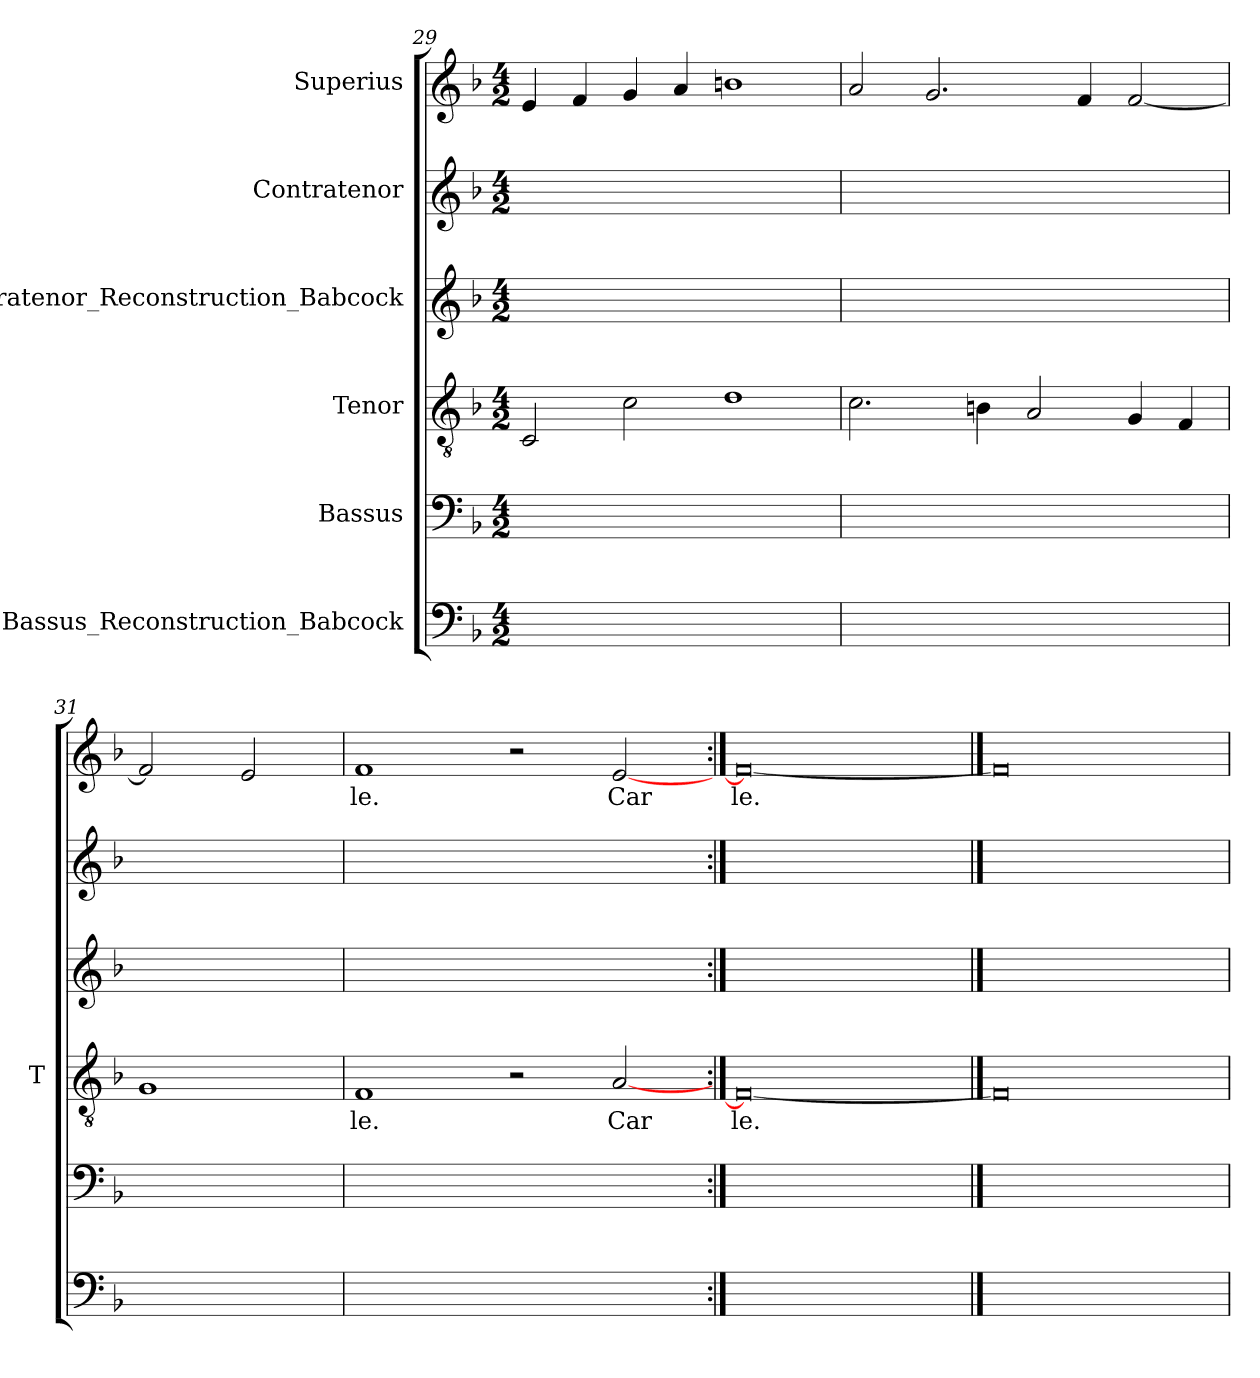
**kern	**kern	**kern	**text	**kern	**kern	**kern	**text
*part6	*part5	*part4	*part4	*part3	*part2	*part1	*part1
*staff6	*staff5	*staff4	*staff4	*staff3	*staff2	*staff1	*staff1
*I"Bassus_Reconstruction_Babcock	*I"Bassus	*I"Tenor	*	*I"Contratenor_Reconstruction_Babcock	*I"Contratenor	*I"Superius	*
*	*	*I'T	*	*	*	*	*
*clefF4	*clefF4	*clefGv2	*	*clefG2	*clefG2	*clefG2	*
*k[b-]	*k[b-]	*k[b-]	*	*k[b-]	*k[b-]	*k[b-]	*
*M4/2	*M4/2	*M4/2	*	*M4/2	*M4/2	*M4/2	*
=29	=29	=29	=29	=29	=29	=29	=29
0ryy	0ryy	2C	.	0ryy	0ryy	4e	.
.	.	.	.	.	.	4f	.
.	.	2c	.	.	.	4g	.
.	.	.	.	.	.	4a	.
.	.	1d	.	.	.	1bn	.
=30	=30	=30	=30	=30	=30	=30	=30
0ryy	0ryy	2.c	.	0ryy	0ryy	2a	.
.	.	.	.	.	.	2.g	.
.	.	4Bn	.	.	.	.	.
.	.	2A	.	.	.	.	.
.	.	.	.	.	.	4f	.
.	.	4G	.	.	.	[2f	.
.	.	4F	.	.	.	.	.
=31	=31	=31	=31	=31	=31	=31	=31
1ryy	1ryy	1G	.	1ryy	1ryy	2f]	.
.	.	.	.	.	.	2e	.
=32	=32	=32	=32	=32	=32	=32	=32
0ryy	0ryy	1F	-le.	0ryy	0ryy	1f	-le.
.	.	2r	.	.	.	2r	.
.	.	[2A	-Car	.	.	[2e	-Car
=33:|!	=33:|!	=33:|!	=33:|!	=33:|!	=33:|!	=33:|!	=33:|!
0ryy	0ryy	0F_	-le.	0ryy	0ryy	0f_	-le.
==34	==34	==34	==34	==34	==34	==34	==34
0ryy	0ryy	0F]	.	0ryy	0ryy	0f]	.
=	=	=	=	=	=	=	=
*-	*-	*-	*-	*-	*-	*-	*-
